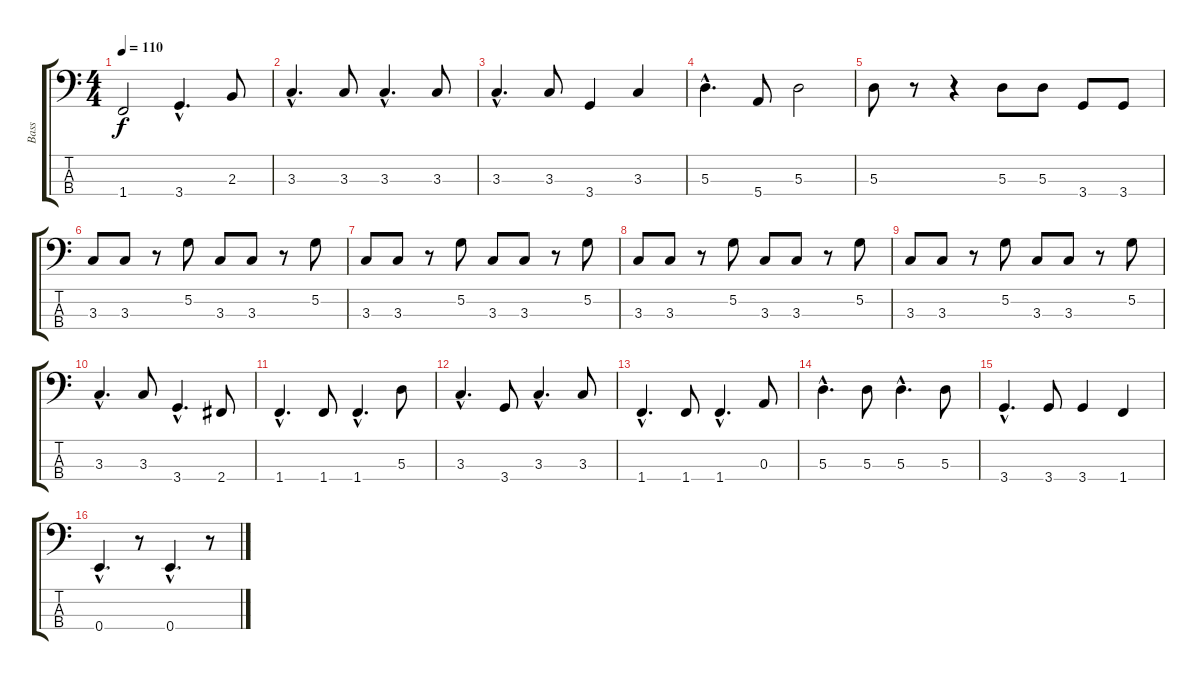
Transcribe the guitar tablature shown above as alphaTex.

\track ("Bass" "Bass") {instrument electricbasspick}
\staff {score tabs}
\tuning (G2 D2 A1 E1) {hide}
\ts (4 4)
\tempo 110
\clef f4
\ks c
1.4.2{dy f} 3.4{hac}.4{d} 2.3.8 |
3.3{hac}.4{d} 3.3.8 3.3{hac}.4{d} 3.3.8 |
3.3{hac}.4{d} 3.3.8 3.4.4 3.3.4 |
5.3{hac}.4{d} 5.4.8 5.3.2 |
5.3.8 r.8 r.4 5.3.8 5.3.8 3.4.8 3.4.8 |
3.3.8 3.3.8 r.8 5.2.8 3.3.8 3.3.8 r.8 5.2.8 |
3.3.8 3.3.8 r.8 5.2.8 3.3.8 3.3.8 r.8 5.2.8 |
3.3.8 3.3.8 r.8 5.2.8 3.3.8 3.3.8 r.8 5.2.8 |
3.3.8 3.3.8 r.8 5.2.8 3.3.8 3.3.8 r.8 5.2.8 |
3.3{hac}.4{d} 3.3.8 3.4{hac}.4{d} 2.4.8 |
1.4{hac}.4{d} 1.4.8 1.4{hac}.4{d} 5.3.8 |
3.3{hac}.4{d} 3.4.8 3.3{hac}.4{d} 3.3.8 |
1.4{hac}.4{d} 1.4.8 1.4{hac}.4{d} 0.3.8 |
5.3{hac}.4{d} 5.3.8 5.3{hac}.4{d} 5.3.8 |
3.4{hac}.4{d} 3.4.8 3.4.4 1.4.4 |
0.4{hac}.4{d} r.8 0.4{hac}.4{d} r.8
